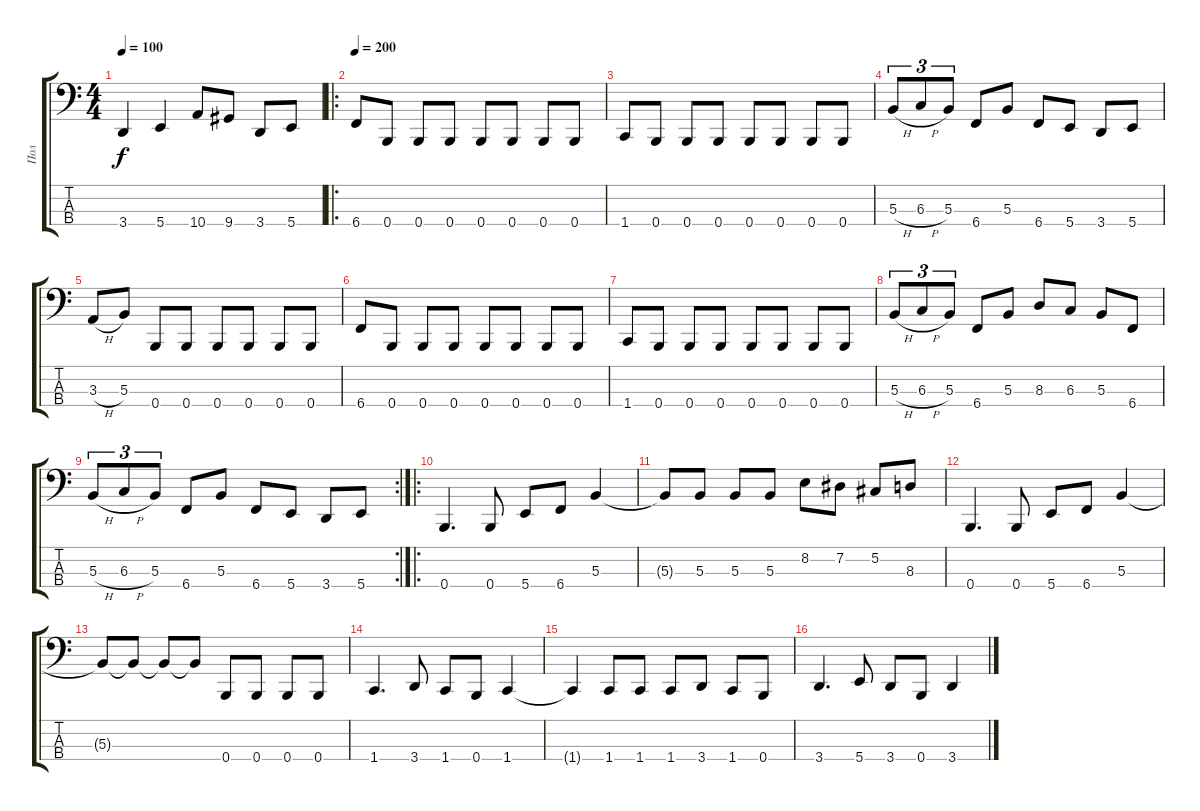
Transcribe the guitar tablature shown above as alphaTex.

\track ("Пол" "Пол") {instrument electricbassfinger}
\staff {score tabs}
\tuning (Db2 Ab1 Gb1 B0) {hide}
\ts (4 4)
\tempo 100
\clef f4
\ks c
3.4.4{dy f} 5.4.4 10.4.8 9.4.8 3.4.8 5.4.8 |
\ro
\tempo 200
6.4.8 0.4.8 0.4.8 0.4.8 0.4.8 0.4.8 0.4.8 0.4.8 |
1.4.8 0.4.8 0.4.8 0.4.8 0.4.8 0.4.8 0.4.8 0.4.8 |
5.3{h}.8{tu (3 2)} 6.3{h}.8{tu (3 2)} 5.3.8{tu (3 2)} 6.4.8 5.3.8 6.4.8 5.4.8 3.4.8 5.4.8 |
3.3{h}.8 5.3.8 0.4.8 0.4.8 0.4.8 0.4.8 0.4.8 0.4.8 |
6.4.8 0.4.8 0.4.8 0.4.8 0.4.8 0.4.8 0.4.8 0.4.8 |
1.4.8 0.4.8 0.4.8 0.4.8 0.4.8 0.4.8 0.4.8 0.4.8 |
5.3{h}.8{tu (3 2)} 6.3{h}.8{tu (3 2)} 5.3.8{tu (3 2)} 6.4.8 5.3.8 8.3.8 6.3.8 5.3.8 6.4.8 |
\rc 2
5.3{h}.8{tu (3 2)} 6.3{h}.8{tu (3 2)} 5.3.8{tu (3 2)} 6.4.8 5.3.8 6.4.8 5.4.8 3.4.8 5.4.8 |
\ro
0.4.4{d} 0.4.8 5.4.8 6.4.8 5.3.4 |
5.3{t}.8 5.3.8 5.3.8 5.3.8 8.2.8 7.2.8 5.2.8 8.3.8 |
0.4.4{d} 0.4.8 5.4.8 6.4.8 5.3.4 |
5.3{t}.8 5.3{t}.8 5.3{t}.8 5.3{t}.8 0.4.8 0.4.8 0.4.8 0.4.8 |
1.4.4{d} 3.4.8 1.4.8 0.4.8 1.4.4 |
1.4{t}.4 1.4.8 1.4.8 1.4.8 3.4.8 1.4.8 0.4.8 |
3.4.4{d} 5.4.8 3.4.8 0.4.8 3.4.4
